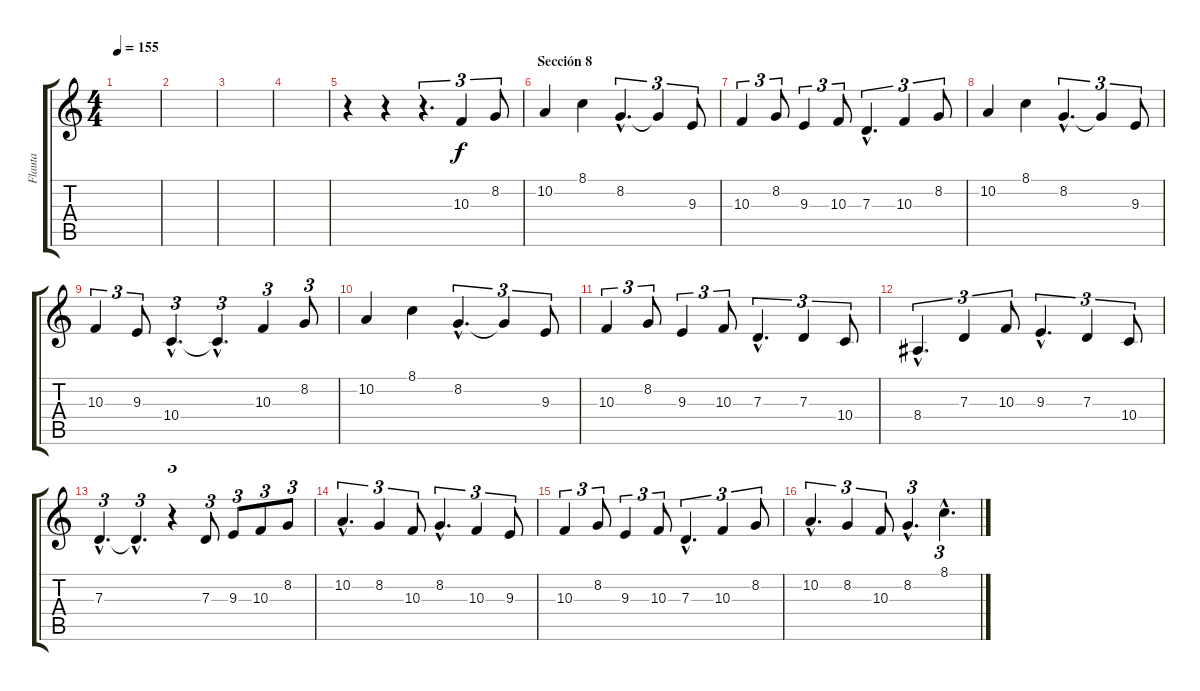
\track ("Flauta" "Flauta") {instrument flute}
\staff {score tabs}
\tuning (E4 B3 G3 D3 A2 E2) {hide}
\ts (4 4)
\tempo 155
\clef g2
\ks c
|
|
|
|
r.4 r.4 r.4{d tu (3 2)} 10.3.4{tu (3 2)} 8.2.8{tu (3 2)} |
\section ("" "Sección 8")
10.2.4 8.1.4 8.2{hac}.4{d tu (3 2)} 8.2{t}.4{tu (3 2)} 9.3.8{tu (3 2)} |
10.3.4{tu (3 2)} 8.2.8{tu (3 2)} 9.3.4{tu (3 2)} 10.3.8{tu (3 2)} 7.3{hac}.4{d tu (3 2)} 10.3.4{tu (3 2)} 8.2.8{tu (3 2)} |
10.2.4 8.1.4 8.2{hac}.4{d tu (3 2)} 8.2{t}.4{tu (3 2)} 9.3.8{tu (3 2)} |
10.3.4{tu (3 2)} 9.3.8{tu (3 2)} 10.4{hac}.4{d tu (3 2)} 10.4{hac t}.4{d tu (3 2)} 10.3.4{tu (3 2)} 8.2.8{tu (3 2)} |
10.2.4 8.1.4 8.2{hac}.4{d tu (3 2)} 8.2{t}.4{tu (3 2)} 9.3.8{tu (3 2)} |
10.3.4{tu (3 2)} 8.2.8{tu (3 2)} 9.3.4{tu (3 2)} 10.3.8{tu (3 2)} 7.3{hac}.4{d tu (3 2)} 7.3.4{tu (3 2)} 10.4.8{tu (3 2)} |
8.4{hac}.4{d tu (3 2)} 7.3.4{tu (3 2)} 10.3.8{tu (3 2)} 9.3{hac}.4{d tu (3 2)} 7.3.4{tu (3 2)} 10.4.8{tu (3 2)} |
7.3{hac}.4{d tu (3 2)} 7.3{hac t}.4{d tu (3 2)} r.4{tu (3 2)} 7.3.8{tu (3 2)} 9.3.8{tu (3 2)} 10.3.8{tu (3 2)} 8.2.8{tu (3 2)} |
10.2{hac}.4{d tu (3 2)} 8.2.4{tu (3 2)} 10.3.8{tu (3 2)} 8.2{hac}.4{d tu (3 2)} 10.3.4{tu (3 2)} 9.3.8{tu (3 2)} |
10.3.4{tu (3 2)} 8.2.8{tu (3 2)} 9.3.4{tu (3 2)} 10.3.8{tu (3 2)} 7.3{hac}.4{d tu (3 2)} 10.3.4{tu (3 2)} 8.2.8{tu (3 2)} |
10.2{hac}.4{d tu (3 2)} 8.2.4{tu (3 2)} 10.3.8{tu (3 2)} 8.2{hac}.4{d tu (3 2)} 8.1{hac}.4{d tu (3 2)}
